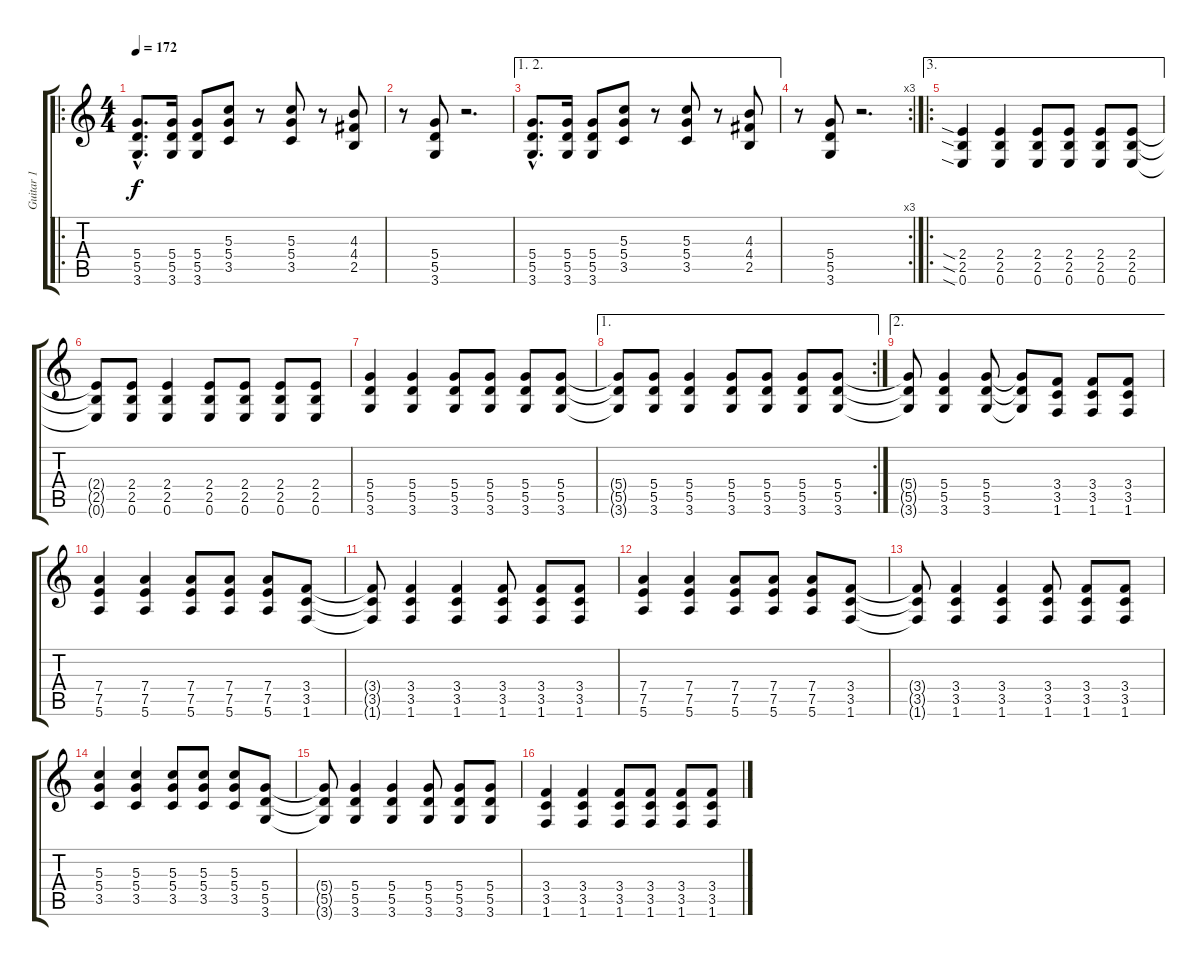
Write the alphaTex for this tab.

\track ("Guitar 1" "Guitar 1") {instrument overdrivenguitar}
\staff {score tabs}
\tuning (E4 B3 G3 D3 A2 E2) {hide}
\ro
\ts (4 4)
\tempo 172
\clef g2
\ks c
(5.4{hac} 5.5{hac} 3.6{hac}).8{d dy f instrument overdrivenguitar} (5.4 5.5 3.6).16 (5.4 5.5 3.6).8 (5.3 5.4 3.5).8 r.8 (5.3 5.4 3.5).8 r.8 (4.3 4.4 2.5).8 |
r.8 (5.4 5.5 3.6).8 r.2{d} |
\ae (1 2)
(5.4{hac} 5.5{hac} 3.6{hac}).8{d} (5.4 5.5 3.6).16 (5.4 5.5 3.6).8 (5.3 5.4 3.5).8 r.8 (5.3 5.4 3.5).8 r.8 (4.3 4.4 2.5).8 |
\rc 3
r.8 (5.4 5.5 3.6).8 r.2{d} |
\ae 3
\ro
(2.4{sia} 2.5{sia} 0.6{sia}).4 (2.4 2.5 0.6).4 (2.4 2.5 0.6).8 (2.4 2.5 0.6).8 (2.4 2.5 0.6).8 (2.4 2.5 0.6).8 |
(2.4{t} 2.5{t} 0.6{t}).8 (2.4 2.5 0.6).8 (2.4 2.5 0.6).4 (2.4 2.5 0.6).8 (2.4 2.5 0.6).8 (2.4 2.5 0.6).8 (2.4 2.5 0.6).8 |
(5.4 5.5 3.6).4 (5.4 5.5 3.6).4 (5.4 5.5 3.6).8 (5.4 5.5 3.6).8 (5.4 5.5 3.6).8 (5.4 5.5 3.6).8 |
\ae 1
\rc 2
(5.4{t} 5.5{t} 3.6{t}).8 (5.4 5.5 3.6).8 (5.4 5.5 3.6).4 (5.4 5.5 3.6).8 (5.4 5.5 3.6).8 (5.4 5.5 3.6).8 (5.4 5.5 3.6).8 |
\ae 2
(5.4{t} 5.5{t} 3.6{t}).8 (5.4 5.5 3.6).4 (5.4 5.5 3.6).8 (5.4{t} 5.5{t} 3.6{t}).8 (3.4 3.5 1.6).8 (3.4 3.5 1.6).8 (3.4 3.5 1.6).8 |
(7.4 7.5 5.6).4 (7.4 7.5 5.6).4 (7.4 7.5 5.6).8 (7.4 7.5 5.6).8 (7.4 7.5 5.6).8 (3.4 3.5 1.6).8 |
(3.4{t} 3.5{t} 1.6{t}).8 (3.4 3.5 1.6).4 (3.4 3.5 1.6).4 (3.4 3.5 1.6).8 (3.4 3.5 1.6).8 (3.4 3.5 1.6).8 |
(7.4 7.5 5.6).4 (7.4 7.5 5.6).4 (7.4 7.5 5.6).8 (7.4 7.5 5.6).8 (7.4 7.5 5.6).8 (3.4 3.5 1.6).8 |
(3.4{t} 3.5{t} 1.6{t}).8 (3.4 3.5 1.6).4 (3.4 3.5 1.6).4 (3.4 3.5 1.6).8 (3.4 3.5 1.6).8 (3.4 3.5 1.6).8 |
(5.3 5.4 3.5).4 (5.3 5.4 3.5).4 (5.3 5.4 3.5).8 (5.3 5.4 3.5).8 (5.3 5.4 3.5).8 (5.4 5.5 3.6).8 |
(5.4{t} 5.5{t} 3.6{t}).8 (5.4 5.5 3.6).4 (5.4 5.5 3.6).4 (5.4 5.5 3.6).8 (5.4 5.5 3.6).8 (5.4 5.5 3.6).8 |
(3.4 3.5 1.6).4 (3.4 3.5 1.6).4 (3.4 3.5 1.6).8 (3.4 3.5 1.6).8 (3.4 3.5 1.6).8 (3.4 3.5 1.6).8
